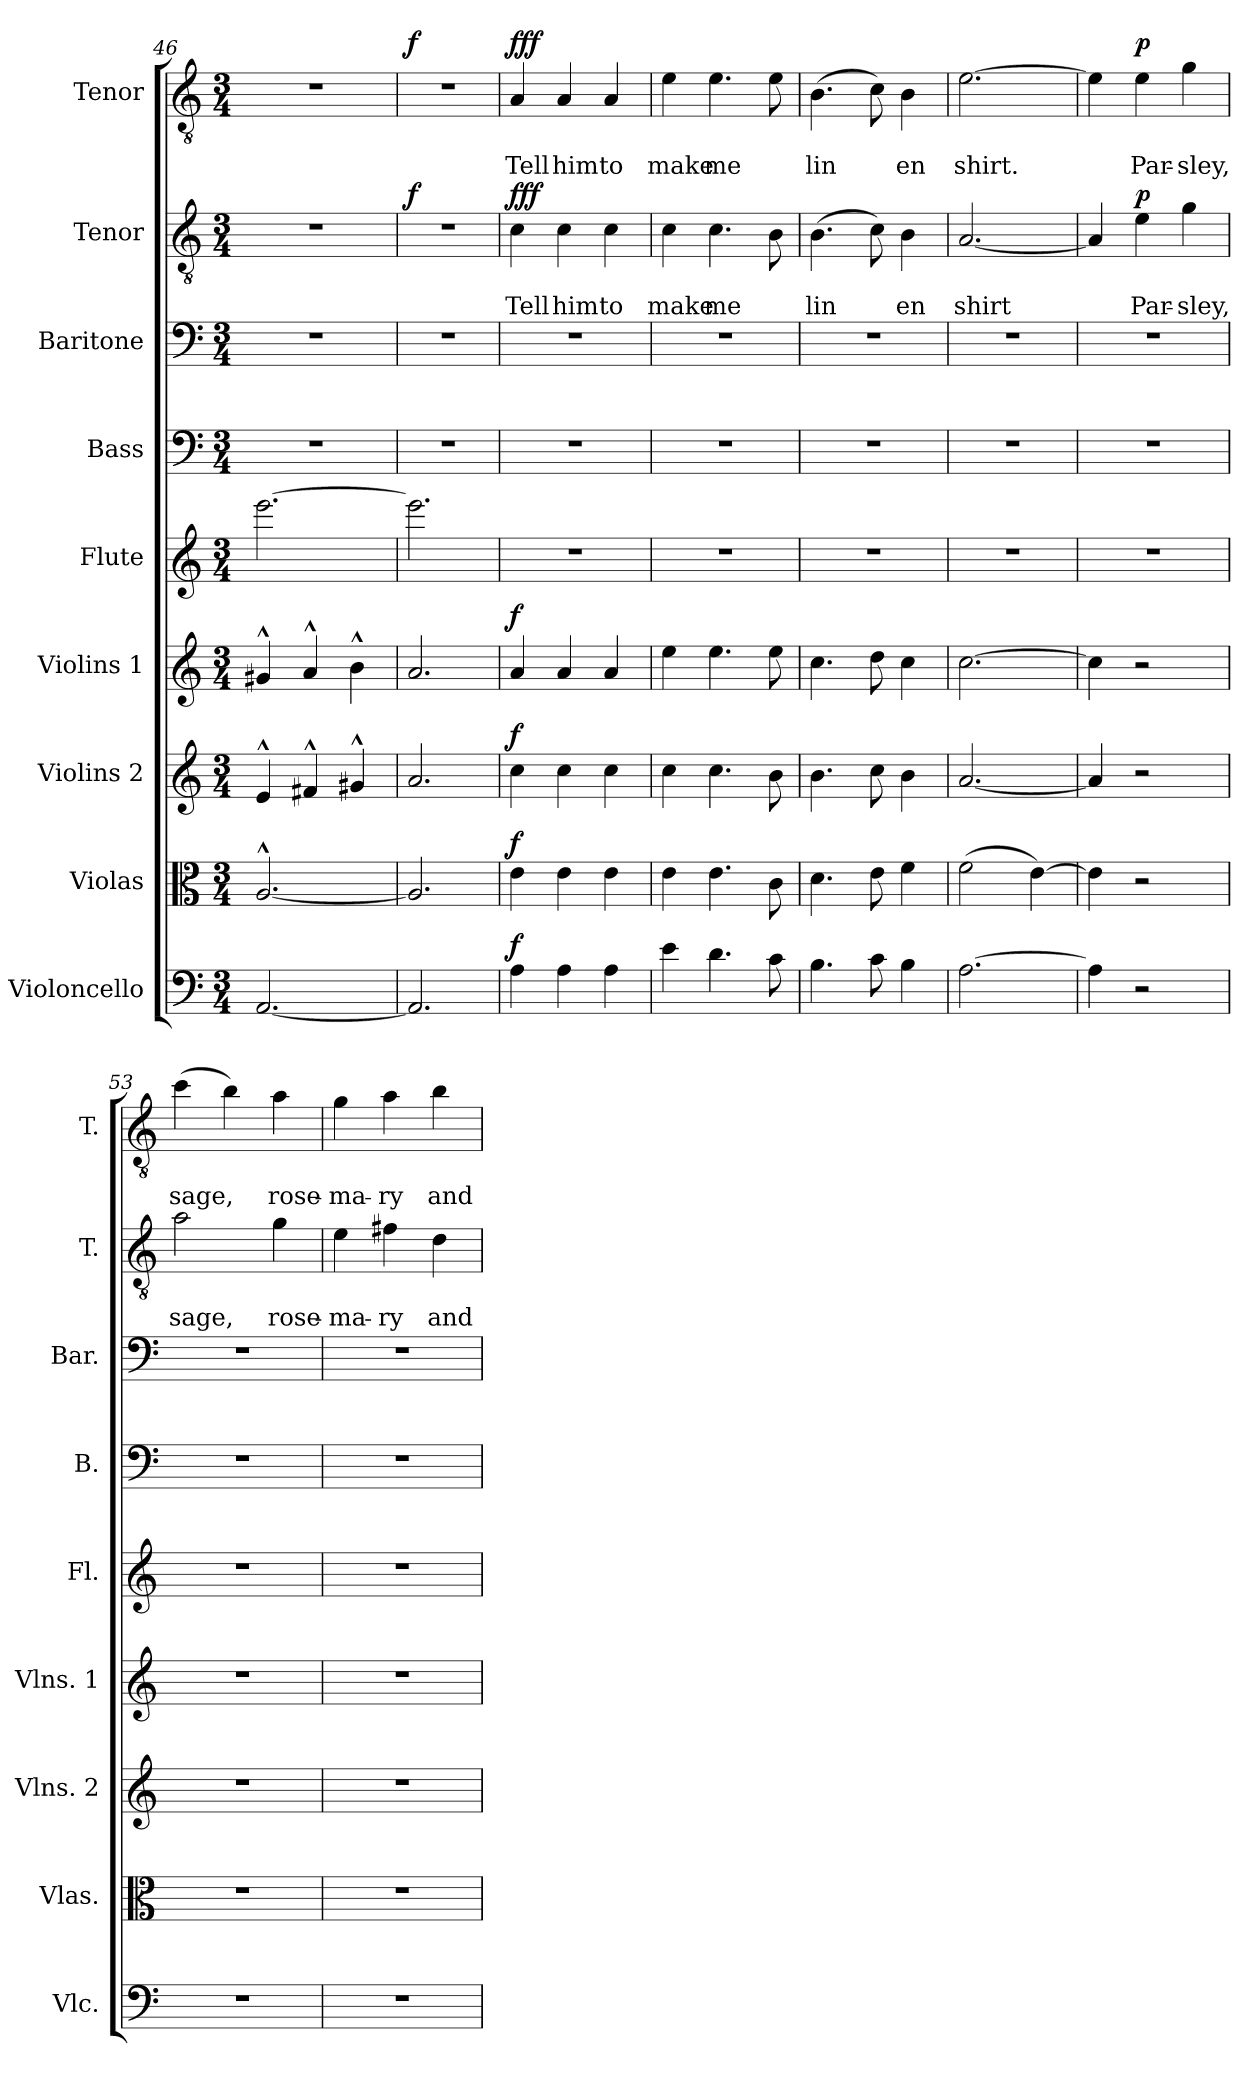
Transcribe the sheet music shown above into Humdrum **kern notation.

**kern	**dynam	**kern	**dynam	**kern	**dynam	**kern	**dynam	**kern	**kern	**kern	**kern	**text	**text	**dynam	**kern	**text	**text	**dynam
*part9	*part9	*part8	*part8	*part7	*part7	*part6	*part6	*part5	*part4	*part3	*part2	*part2	*part2	*part2	*part1	*part1	*part1	*part1
*staff9	*staff9	*staff8	*staff8	*staff7	*staff7	*staff6	*staff6	*staff5	*staff4	*staff3	*staff2	*staff2	*staff2	*staff2	*staff1	*staff1	*staff1	*staff1
*I"Violoncello	*	*I"Violas	*	*I"Violins 2	*	*I"Violins 1	*	*I"Flute	*I"Bass	*I"Baritone	*I"Tenor	*	*	*	*I"Tenor	*	*	*
*I'Vlc.	*	*I'Vlas.	*	*I'Vlns. 2	*	*I'Vlns. 1	*	*I'Fl.	*I'B.	*I'Bar.	*I'T.	*	*	*	*I'T.	*	*	*
*clefF4	*	*clefC3	*	*clefG2	*	*clefG2	*	*clefG2	*clefF4	*clefF4	*clefGv2	*	*	*	*clefGv2	*	*	*
*k[]	*	*k[]	*	*k[]	*	*k[]	*	*k[]	*k[]	*k[]	*k[]	*	*	*	*k[]	*	*	*
*C:	*	*C:	*	*C:	*	*C:	*	*C:	*C:	*C:	*C:	*	*	*	*C:	*	*	*
*M3/4	*	*M3/4	*	*M3/4	*	*M3/4	*	*M3/4	*M3/4	*M3/4	*M3/4	*	*	*	*M3/4	*	*	*
=46	=46	=46	=46	=46	=46	=46	=46	=46	=46	=46	=46	=46	=46	=46	=46	=46	=46	=46
[2.AA/	.	[2.A^^/	.	4e^^/	.	4g#X^^/	.	[2.eee\	2.r	2.r	2.r	.	.	.	2.r	.	.	.
.	.	.	.	4f#X^^/	.	4a^^/	.	.	.	.	.	.	.	.	.	.	.	.
.	.	.	.	4g#X^^/	.	4b^^\	.	.	.	.	.	.	.	.	.	.	.	.
!!LO:PB:g=z
=47	=47	=47	=47	=47	=47	=47	=47	=47	=47	=47	=47	=47	=47	=47	=47	=47	=47	=47
!	!	!	!	!	!	!	!	!	!	!	!	!	!	!LO:DY:a	!	!	!	!LO:DY:a
2.AA/]	.	2.A/]	.	2.a/	.	2.a/	.	2.eee\]	2.r	2.r	2.r	.	.	f	2.r	.	.	f
=48	=48	=48	=48	=48	=48	=48	=48	=48	=48	=48	=48	=48	=48	=48	=48	=48	=48	=48
!	!LO:DY:a	!	!LO:DY:a	!	!LO:DY:a	!	!LO:DY:a	!	!	!	!	!	!	!LO:DY:a	!	!	!	!LO:DY:a
4A\	f	4e\	f	4cc\	f	4a/	f	2.r	2.r	2.r	4c\	.	Tell	fff	4A/	.	Tell	fff
4A\	.	4e\	.	4cc\	.	4a/	.	.	.	.	4c\	.	him	.	4A/	.	him	.
4A\	.	4e\	.	4cc\	.	4a/	.	.	.	.	4c\	.	to	.	4A/	.	to	.
=49	=49	=49	=49	=49	=49	=49	=49	=49	=49	=49	=49	=49	=49	=49	=49	=49	=49	=49
4e\	.	4e\	.	4cc\	.	4ee\	.	2.r	2.r	2.r	4c\	.	make	.	4e\	.	make	.
4.d\	.	4.e\	.	4.cc\	.	4.ee\	.	.	.	.	4.c\	.	me	.	4.e\	.	me	.
8c\	.	8c\	.	8b\	.	8ee\	.	.	.	.	8B\	.	.	.	8e\	.	.	.
=50	=50	=50	=50	=50	=50	=50	=50	=50	=50	=50	=50	=50	=50	=50	=50	=50	=50	=50
4.B\	.	4.d\	.	4.b\	.	4.cc\	.	2.r	2.r	2.r	(4.B\	.	lin	.	(4.B\	.	lin	.
8c\	.	8e\	.	8cc\	.	8dd\	.	.	.	.	8c\)	.	.	.	8c\)	.	.	.
4B\	.	4f\	.	4b\	.	4cc\	.	.	.	.	4B\	.	en	.	4B\	.	en	.
=51	=51	=51	=51	=51	=51	=51	=51	=51	=51	=51	=51	=51	=51	=51	=51	=51	=51	=51
[2.A\	.	(2f\	.	[2.a/	.	[2.cc\	.	2.r	2.r	2.r	[2.A/	.	shirt	.	[2.e\	.	shirt.	.
.	.	[4e\)	.	.	.	.	.	.	.	.	.	.	.	.	.	.	.	.
=52	=52	=52	=52	=52	=52	=52	=52	=52	=52	=52	=52	=52	=52	=52	=52	=52	=52	=52
4A\]	.	4e\]	.	4a/]	.	4cc\]	.	2.r	2.r	2.r	4A/]	.	.	.	4e\]	.	.	.
!	!	!	!	!	!	!	!	!	!	!	!	!	!	!LO:DY:a	!	!	!	!LO:DY:a
2r	.	2r	.	2r	.	2r	.	.	.	.	4e\	.	Par-	p	4e\	.	Par-	p
.	.	.	.	.	.	.	.	.	.	.	4g\	.	-sley,	.	4g\	.	-sley,	.
=53	=53	=53	=53	=53	=53	=53	=53	=53	=53	=53	=53	=53	=53	=53	=53	=53	=53	=53
2.r	.	2.r	.	2.r	.	2.r	.	2.r	2.r	2.r	2a\	.	sage,	.	(4cc\	.	sage,	.
.	.	.	.	.	.	.	.	.	.	.	.	.	.	.	4b\)	.	.	.
.	.	.	.	.	.	.	.	.	.	.	4g\	.	rose-	.	4a\	.	rose-	.
!!LO:PB:g=z
=54	=54	=54	=54	=54	=54	=54	=54	=54	=54	=54	=54	=54	=54	=54	=54	=54	=54	=54
2.r	.	2.r	.	2.r	.	2.r	.	2.r	2.r	2.r	4e\	.	-ma-	.	4g\	.	-ma-	.
.	.	.	.	.	.	.	.	.	.	.	4f#X\	.	-ry	.	4a\	.	-ry	.
.	.	.	.	.	.	.	.	.	.	.	4d\	.	and	.	4b\	.	and	.
=	=	=	=	=	=	=	=	=	=	=	=	=	=	=	=	=	=	=
*-	*-	*-	*-	*-	*-	*-	*-	*-	*-	*-	*-	*-	*-	*-	*-	*-	*-	*-
